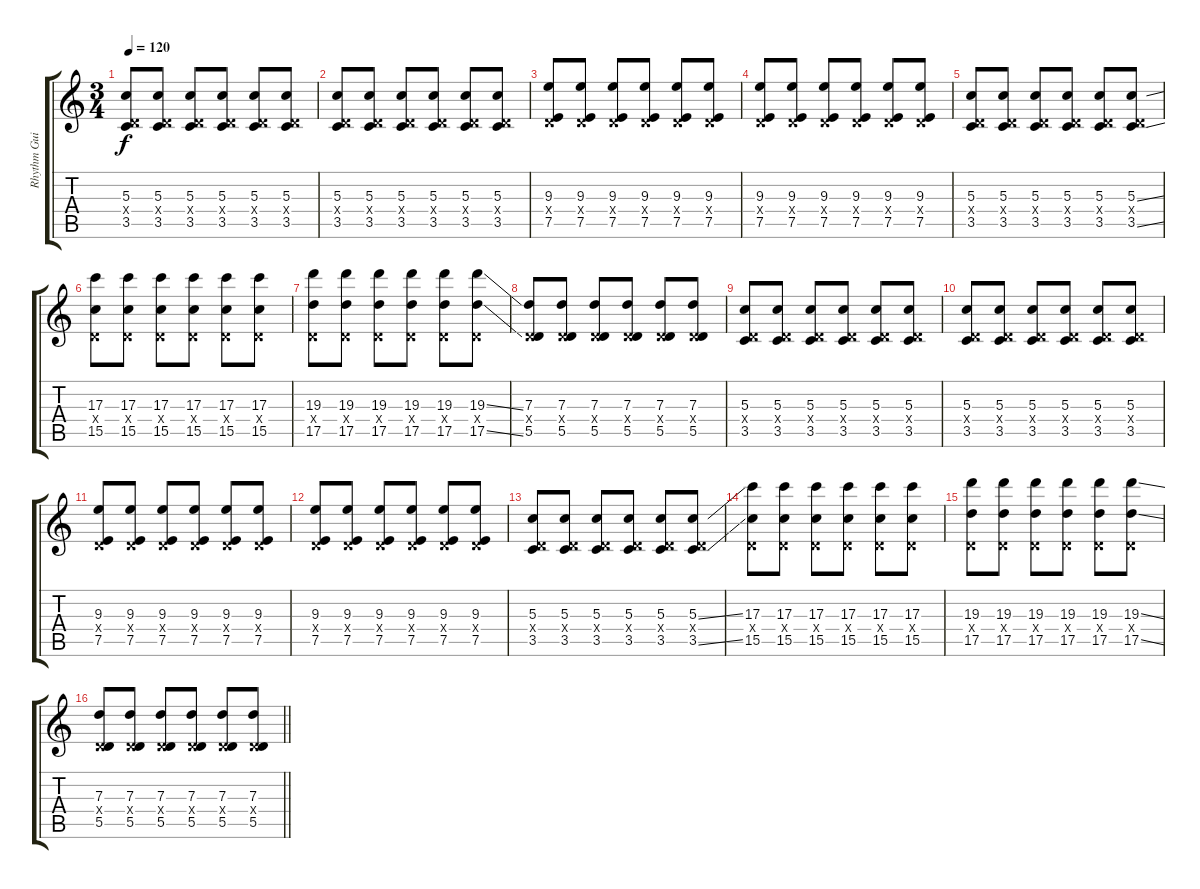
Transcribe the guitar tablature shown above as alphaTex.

\track ("Rhythm Guitar" "Rhythm Gui") {instrument distortionguitar}
\staff {score tabs}
\tuning (E4 B3 G3 D3 A2 E2) {hide}
\ts (3 4)
\tempo 120
\clef g2
\ks c
(5.3 0.4{x} 3.5).8{dy f} (5.3 0.4{x} 3.5).8 (5.3 0.4{x} 3.5).8 (5.3 0.4{x} 3.5).8 (5.3 0.4{x} 3.5).8 (5.3 0.4{x} 3.5).8 |
(5.3 0.4{x} 3.5).8 (5.3 0.4{x} 3.5).8 (5.3 0.4{x} 3.5).8 (5.3 0.4{x} 3.5).8 (5.3 0.4{x} 3.5).8 (5.3 0.4{x} 3.5).8 |
(9.3 0.4{x} 7.5).8 (9.3 0.4{x} 7.5).8 (9.3 0.4{x} 7.5).8 (9.3 0.4{x} 7.5).8 (9.3 0.4{x} 7.5).8 (9.3 0.4{x} 7.5).8 |
(9.3 0.4{x} 7.5).8 (9.3 0.4{x} 7.5).8 (9.3 0.4{x} 7.5).8 (9.3 0.4{x} 7.5).8 (9.3 0.4{x} 7.5).8 (9.3 0.4{x} 7.5).8 |
(5.3 0.4{x} 3.5).8 (5.3 0.4{x} 3.5).8 (5.3 0.4{x} 3.5).8 (5.3 0.4{x} 3.5).8 (5.3 0.4{x} 3.5).8 (5.3{ss} 0.4{x} 3.5{ss}).8 |
(17.3 0.4{x} 15.5).8 (17.3 0.4{x} 15.5).8 (17.3 0.4{x} 15.5).8 (17.3 0.4{x} 15.5).8 (17.3 0.4{x} 15.5).8 (17.3 0.4{x} 15.5).8 |
(19.3 0.4{x} 17.5).8 (19.3 0.4{x} 17.5).8 (19.3 0.4{x} 17.5).8 (19.3 0.4{x} 17.5).8 (19.3 0.4{x} 17.5).8 (19.3{ss} 0.4{x} 17.5{ss}).8 |
(7.3 0.4{x} 5.5).8 (7.3 0.4{x} 5.5).8 (7.3 0.4{x} 5.5).8 (7.3 0.4{x} 5.5).8 (7.3 0.4{x} 5.5).8 (7.3 0.4{x} 5.5).8 |
(5.3 0.4{x} 3.5).8 (5.3 0.4{x} 3.5).8 (5.3 0.4{x} 3.5).8 (5.3 0.4{x} 3.5).8 (5.3 0.4{x} 3.5).8 (5.3 0.4{x} 3.5).8 |
(5.3 0.4{x} 3.5).8 (5.3 0.4{x} 3.5).8 (5.3 0.4{x} 3.5).8 (5.3 0.4{x} 3.5).8 (5.3 0.4{x} 3.5).8 (5.3 0.4{x} 3.5).8 |
(9.3 0.4{x} 7.5).8 (9.3 0.4{x} 7.5).8 (9.3 0.4{x} 7.5).8 (9.3 0.4{x} 7.5).8 (9.3 0.4{x} 7.5).8 (9.3 0.4{x} 7.5).8 |
(9.3 0.4{x} 7.5).8 (9.3 0.4{x} 7.5).8 (9.3 0.4{x} 7.5).8 (9.3 0.4{x} 7.5).8 (9.3 0.4{x} 7.5).8 (9.3 0.4{x} 7.5).8 |
(5.3 0.4{x} 3.5).8 (5.3 0.4{x} 3.5).8 (5.3 0.4{x} 3.5).8 (5.3 0.4{x} 3.5).8 (5.3 0.4{x} 3.5).8 (5.3{ss} 0.4{x} 3.5{ss}).8 |
(17.3 0.4{x} 15.5).8 (17.3 0.4{x} 15.5).8 (17.3 0.4{x} 15.5).8 (17.3 0.4{x} 15.5).8 (17.3 0.4{x} 15.5).8 (17.3 0.4{x} 15.5).8 |
(19.3 0.4{x} 17.5).8 (19.3 0.4{x} 17.5).8 (19.3 0.4{x} 17.5).8 (19.3 0.4{x} 17.5).8 (19.3 0.4{x} 17.5).8 (19.3{ss} 0.4{x} 17.5{ss}).8 |
\barLineRight lightlight
(7.3 0.4{x} 5.5).8 (7.3 0.4{x} 5.5).8 (7.3 0.4{x} 5.5).8 (7.3 0.4{x} 5.5).8 (7.3 0.4{x} 5.5).8 (7.3 0.4{x} 5.5).8
